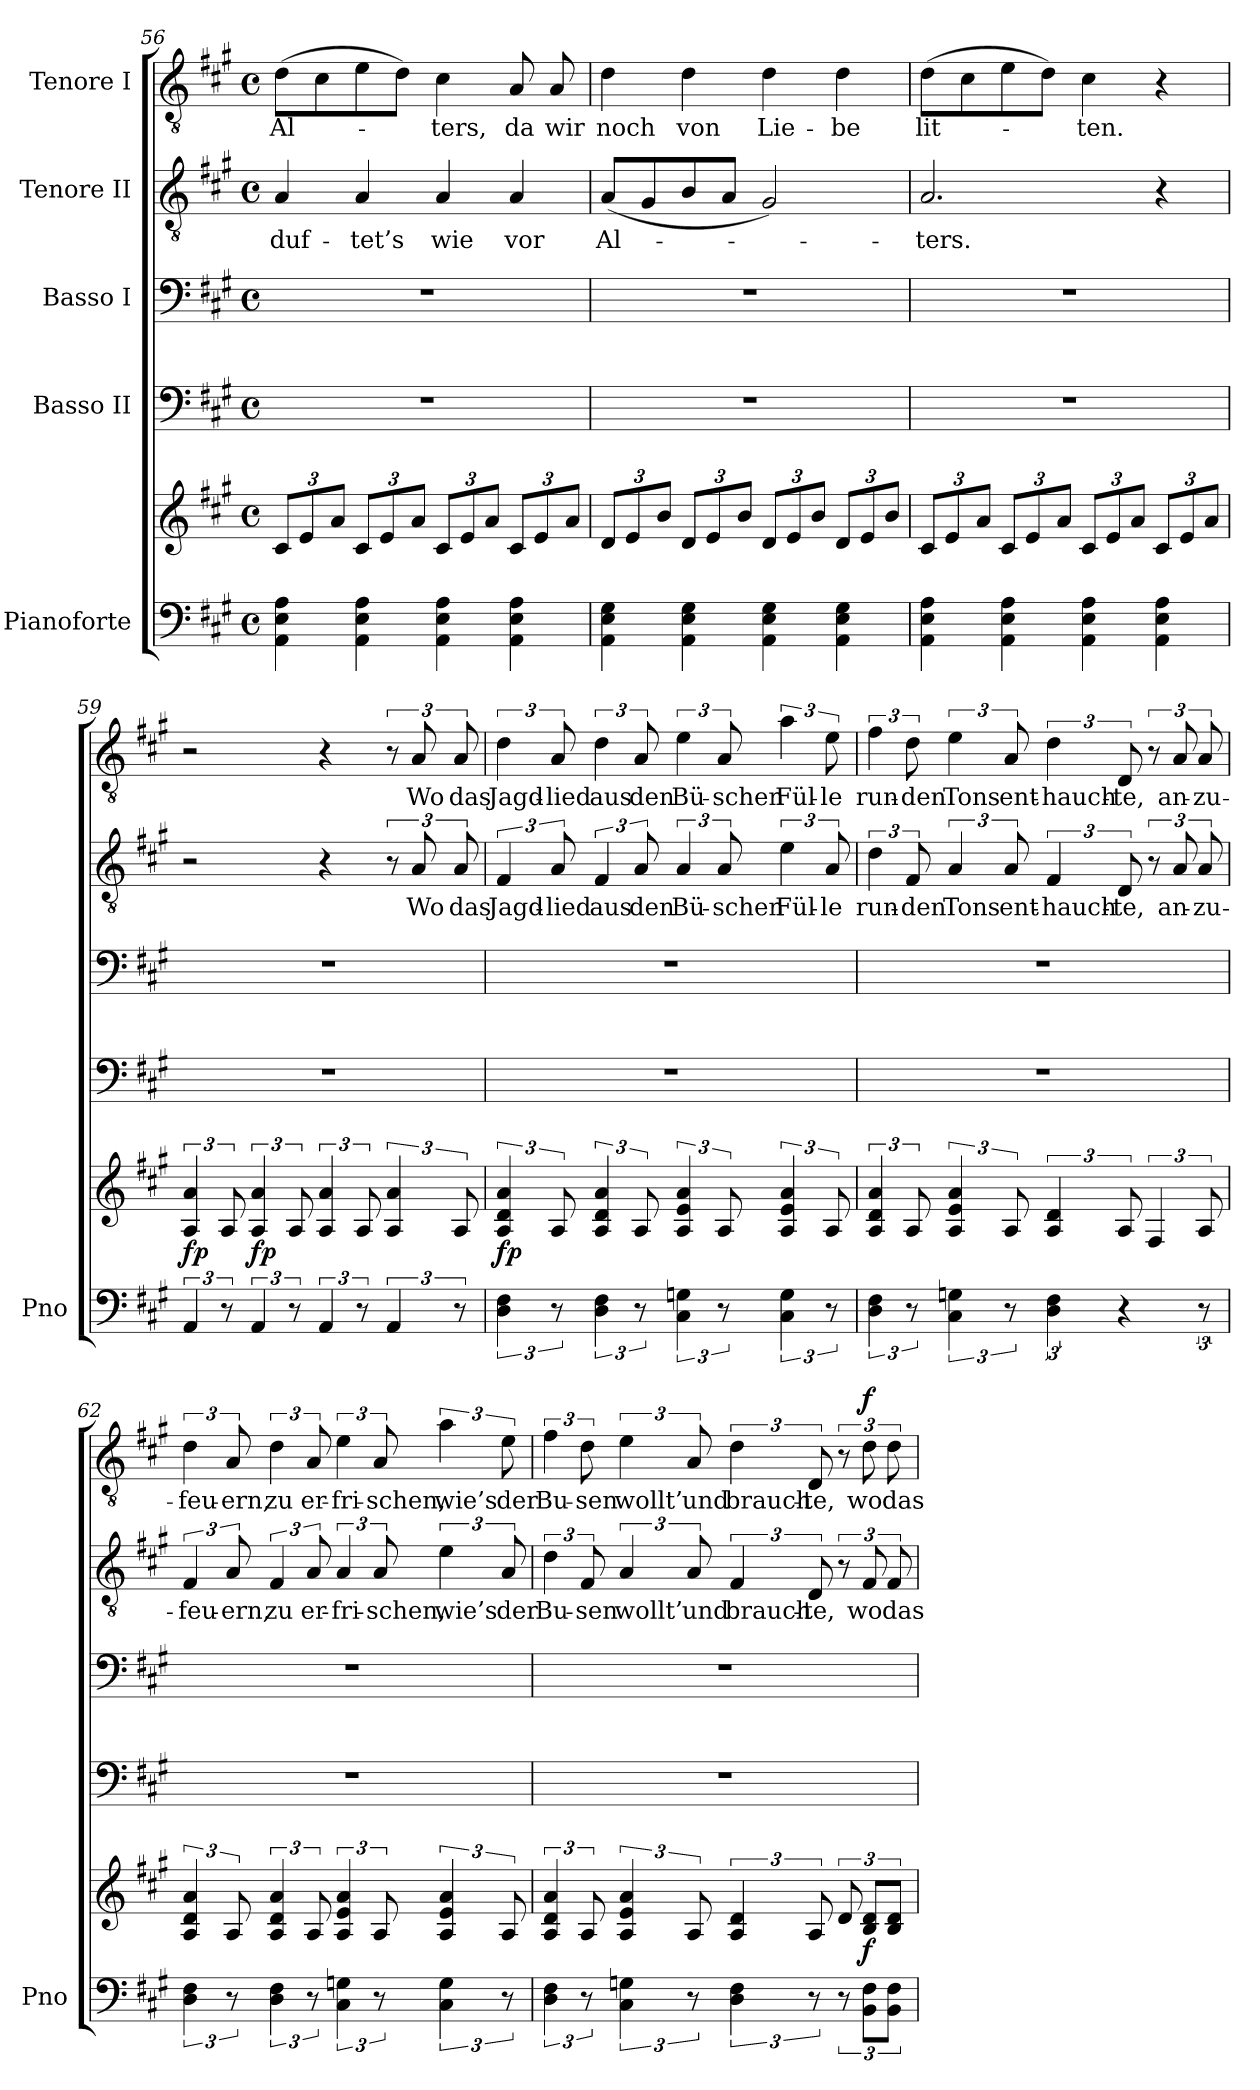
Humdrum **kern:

**kern	**kern	**dynam	**kern	**kern	**kern	**text	**kern	**text	**dynam
*part5	*part5	*part5	*part4	*part3	*part2	*part2	*part1	*part1	*part1
*staff6	*staff5	*staff5/6	*staff4	*staff3	*staff2	*staff2	*staff1	*staff1	*staff1
*I"Pianoforte	*	*	*I"Basso II	*I"Basso I	*I"Tenore II	*	*I"Tenore I	*	*
*I'Pno	*	*	*	*	*	*	*	*	*
*clefF4	*clefG2	*	*clefF4	*clefF4	*clefGv2	*	*clefGv2	*	*
*k[f#c#g#]	*k[f#c#g#]	*	*k[f#c#g#]	*k[f#c#g#]	*k[f#c#g#]	*	*k[f#c#g#]	*	*
*M4/4	*M4/4	*	*M4/4	*M4/4	*M4/4	*	*M4/4	*	*
*met(c)	*met(c)	*	*met(c)	*met(c)	*met(c)	*	*met(c)	*	*
*	*Xbrackettup	*	*	*	*	*	*	*	*
=56	=56	=56	=56	=56	=56	=56	=56	=56	=56
!	!	!	!	!	!	!LO:LY:b	!	!LO:LY:b	!
4AA\ 4E\ 4A\	12c#/L	.	1r	1r	4A/	duf-	(8d\L	Al-	.
.	12e/	.	.	.	.	.	.	.	.
.	.	.	.	.	.	.	8c#\	.	.
.	12a/J	.	.	.	.	.	.	.	.
!	!	!	!	!	!	!LO:LY:b	!	!	!
4AA\ 4E\ 4A\	12c#/L	.	.	.	4A/	-tet’s	8e\	.	.
.	12e/	.	.	.	.	.	.	.	.
.	.	.	.	.	.	.	8d\J)	.	.
.	12a/J	.	.	.	.	.	.	.	.
!	!	!	!	!	!	!LO:LY:b	!	!LO:LY:b	!
4AA\ 4E\ 4A\	12c#/L	.	.	.	4A/	wie	4c#\	-ters,	.
.	12e/	.	.	.	.	.	.	.	.
.	12a/J	.	.	.	.	.	.	.	.
!	!	!	!	!	!	!LO:LY:b	!	!LO:LY:b	!
4AA\ 4E\ 4A\	12c#/L	.	.	.	4A/	vor	8A/	da	.
.	12e/	.	.	.	.	.	.	.	.
!	!	!	!	!	!	!	!	!LO:LY:b	!
.	.	.	.	.	.	.	8A/	wir	.
.	12a/J	.	.	.	.	.	.	.	.
!!LO:LB:g=z
=57	=57	=57	=57	=57	=57	=57	=57	=57	=57
!	!	!	!	!	!	!LO:LY:b	!	!LO:LY:b	!
4AA\ 4E\ 4G#\	12d/L	.	1r	1r	(8A/L	Al-	4d\	noch	.
.	12e/	.	.	.	.	.	.	.	.
.	.	.	.	.	8G#/	.	.	.	.
.	12b/J	.	.	.	.	.	.	.	.
!	!	!	!	!	!	!	!	!LO:LY:b	!
4AA\ 4E\ 4G#\	12d/L	.	.	.	8B/	.	4d\	von	.
.	12e/	.	.	.	.	.	.	.	.
.	.	.	.	.	8A/J	.	.	.	.
.	12b/J	.	.	.	.	.	.	.	.
!	!	!	!	!	!	!	!	!LO:LY:b	!
4AA\ 4E\ 4G#\	12d/L	.	.	.	2G#/)	.	4d\	Lie-	.
.	12e/	.	.	.	.	.	.	.	.
.	12b/J	.	.	.	.	.	.	.	.
!	!	!	!	!	!	!	!	!LO:LY:b	!
4AA\ 4E\ 4G#\	12d/L	.	.	.	.	.	4d\	-be	.
.	12e/	.	.	.	.	.	.	.	.
.	12b/J	.	.	.	.	.	.	.	.
=58	=58	=58	=58	=58	=58	=58	=58	=58	=58
!	!	!	!	!	!	!LO:LY:b	!	!LO:LY:b	!
4AA\ 4E\ 4A\	12c#/L	.	1r	1r	2.A/	-ters.	(8d\L	lit-	.
.	12e/	.	.	.	.	.	.	.	.
.	.	.	.	.	.	.	8c#\	.	.
.	12a/J	.	.	.	.	.	.	.	.
4AA\ 4E\ 4A\	12c#/L	.	.	.	.	.	8e\	.	.
.	12e/	.	.	.	.	.	.	.	.
.	.	.	.	.	.	.	8d\J)	.	.
.	12a/J	.	.	.	.	.	.	.	.
!	!	!	!	!	!	!	!	!LO:LY:b	!
4AA\ 4E\ 4A\	12c#/L	.	.	.	.	.	4c#\	-ten.	.
.	12e/	.	.	.	.	.	.	.	.
.	12a/J	.	.	.	.	.	.	.	.
4AA\ 4E\ 4A\	12c#/L	.	.	.	4r	.	4r	.	.
.	12e/	.	.	.	.	.	.	.	.
.	12a/J	.	.	.	.	.	.	.	.
=59	=59	=59	=59	=59	=59	=59	=59	=59	=59
*	*brackettup	*	*	*	*	*	*	*	*
!	!	!LO:DY:b	!	!	!	!	!	!	!
6AA/	6A/ 6a/	fp	1r	1r	2r	.	2r	.	.
12r	12A/	.	.	.	.	.	.	.	.
!	!	!LO:DY:b	!	!	!	!	!	!	!
6AA/	6A/ 6a/	fp	.	.	.	.	.	.	.
12r	12A/	.	.	.	.	.	.	.	.
6AA/	6A/ 6a/	.	.	.	4r	.	4r	.	.
12r	12A/	.	.	.	.	.	.	.	.
6AA/	6A/ 6a/	.	.	.	12r	.	12r	.	.
!	!	!	!	!	!	!LO:LY:b	!	!LO:LY:b	!
.	.	.	.	.	12A/	Wo	12A/	Wo	.
!	!	!	!	!	!	!LO:LY:b	!	!LO:LY:b	!
12r	12A/	.	.	.	12A/	das	12A/	das	.
=60	=60	=60	=60	=60	=60	=60	=60	=60	=60
!	!	!LO:DY:b	!	!	!	!LO:LY:b	!	!LO:LY:b	!
6D\ 6F#\	6A/ 6d/ 6a/	fp	1r	1r	6F#/	Jagd-	6d\	Jagd-	.
!	!	!	!	!	!	!LO:LY:b	!	!LO:LY:b	!
12r	12A/	.	.	.	12A/	-lied	12A/	-lied	.
!	!	!	!	!	!	!LO:LY:b	!	!LO:LY:b	!
6D\ 6F#\	6A/ 6d/ 6a/	.	.	.	6F#/	aus	6d\	aus	.
!	!	!	!	!	!	!LO:LY:b	!	!LO:LY:b	!
12r	12A/	.	.	.	12A/	den	12A/	den	.
!	!	!	!	!	!	!LO:LY:b	!	!LO:LY:b	!
6C#\ 6Gn\	6A/ 6e/ 6a/	.	.	.	6A/	Bü-	6e\	Bü-	.
!	!	!	!	!	!	!LO:LY:b	!	!LO:LY:b	!
12r	12A/	.	.	.	12A/	-schen	12A/	-schen	.
!	!	!	!	!	!	!LO:LY:b	!	!LO:LY:b	!
6C#\ 6G\	6A/ 6e/ 6a/	.	.	.	6e\	Fül-	6a\	Fül-	.
!	!	!	!	!	!	!LO:LY:b	!	!LO:LY:b	!
12r	12A/	.	.	.	12A/	-le	12e\	-le	.
!!LO:PB:g=z
=61	=61	=61	=61	=61	=61	=61	=61	=61	=61
!	!	!	!	!	!	!LO:LY:b	!	!LO:LY:b	!
6D\ 6F#\	6A/ 6d/ 6a/	.	1r	1r	6d\	run-	6f#\	run-	.
!	!	!	!	!	!	!LO:LY:b	!	!LO:LY:b	!
12r	12A/	.	.	.	12F#/	-den	12d\	-den	.
!	!	!	!	!	!	!LO:LY:b	!	!LO:LY:b	!
6C#\ 6Gn\	6A/ 6e/ 6a/	.	.	.	6A/	Tons	6e\	Tons	.
!	!	!	!	!	!	!LO:LY:b	!	!LO:LY:b	!
12r	12A/	.	.	.	12A/	ent-	12A/	ent-	.
!	!	!	!	!	!	!LO:LY:b	!	!LO:LY:b	!
6D\ 6F#\	6A/ 6d/	.	.	.	6F#/	-hauch-	6d\	-hauch-	.
!	!	!	!	!	!	!LO:LY:b	!	!LO:LY:b	!
4r	12A/	.	.	.	12D/	-te,	12D/	-te,	.
.	6F#/	.	.	.	12r	.	12r	.	.
!	!	!	!	!	!	!LO:LY:b	!	!LO:LY:b	!
.	.	.	.	.	12A/	an-	12A/	an-	.
!	!	!	!	!	!	!LO:LY:b	!	!LO:LY:b	!
12r	12A/	.	.	.	12A/	-zu-	12A/	-zu-	.
=62	=62	=62	=62	=62	=62	=62	=62	=62	=62
!	!	!	!	!	!	!LO:LY:b	!	!LO:LY:b	!
6D\ 6F#\	6A/ 6d/ 6a/	.	1r	1r	6F#/	-feu-	6d\	-feu-	.
!	!	!	!	!	!	!LO:LY:b	!	!LO:LY:b	!
12r	12A/	.	.	.	12A/	-ern,	12A/	-ern,	.
!	!	!	!	!	!	!LO:LY:b	!	!LO:LY:b	!
6D\ 6F#\	6A/ 6d/ 6a/	.	.	.	6F#/	zu	6d\	zu	.
!	!	!	!	!	!	!LO:LY:b	!	!LO:LY:b	!
12r	12A/	.	.	.	12A/	er-	12A/	er-	.
!	!	!	!	!	!	!LO:LY:b	!	!LO:LY:b	!
6C#\ 6Gn\	6A/ 6e/ 6a/	.	.	.	6A/	-fri-	6e\	-fri-	.
!	!	!	!	!	!	!LO:LY:b	!	!LO:LY:b	!
12r	12A/	.	.	.	12A/	-schen,	12A/	-schen,	.
!	!	!	!	!	!	!LO:LY:b	!	!LO:LY:b	!
6C#\ 6G\	6A/ 6e/ 6a/	.	.	.	6e\	wie’s	6a\	wie’s	.
!	!	!	!	!	!	!LO:LY:b	!	!LO:LY:b	!
12r	12A/	.	.	.	12A/	der	12e\	der	.
=63	=63	=63	=63	=63	=63	=63	=63	=63	=63
!	!	!	!	!	!	!LO:LY:b	!	!LO:LY:b	!
6D\ 6F#\	6A/ 6d/ 6a/	.	1r	1r	6d\	Bu-	6f#\	Bu-	.
!	!	!	!	!	!	!LO:LY:b	!	!LO:LY:b	!
12r	12A/	.	.	.	12F#/	-sen	12d\	-sen	.
!	!	!	!	!	!	!LO:LY:b	!	!LO:LY:b	!
6C#\ 6Gn\	6A/ 6e/ 6a/	.	.	.	6A/	wollt’	6e\	wollt’	.
!	!	!	!	!	!	!LO:LY:b	!	!LO:LY:b	!
12r	12A/	.	.	.	12A/	und	12A/	und	.
!	!	!	!	!	!	!LO:LY:b	!	!LO:LY:b	!
6D\ 6F#\	6A/ 6d/	.	.	.	6F#/	brauch-	6d\	brauch-	.
!	!	!	!	!	!	!LO:LY:b	!	!LO:LY:b	!
12r	12A/	.	.	.	12D/	-te,	12D/	-te,	.
12r	12d/	.	.	.	12r	.	12r	.	.
!	!	!LO:DY:b	!	!	!	!LO:LY:b	!	!LO:LY:b	!LO:DY:a
12BB\ 12F#\L	12B/ 12d/L	f	.	.	12F#/	wo	12d\	wo	f
!	!	!	!	!	!	!LO:LY:b	!	!LO:LY:b	!
12BB\ 12F#\J	12B/ 12d/J	.	.	.	12F#/	das	12d\	das	.
=	=	=	=	=	=	=	=	=	=
*-	*-	*-	*-	*-	*-	*-	*-	*-	*-
